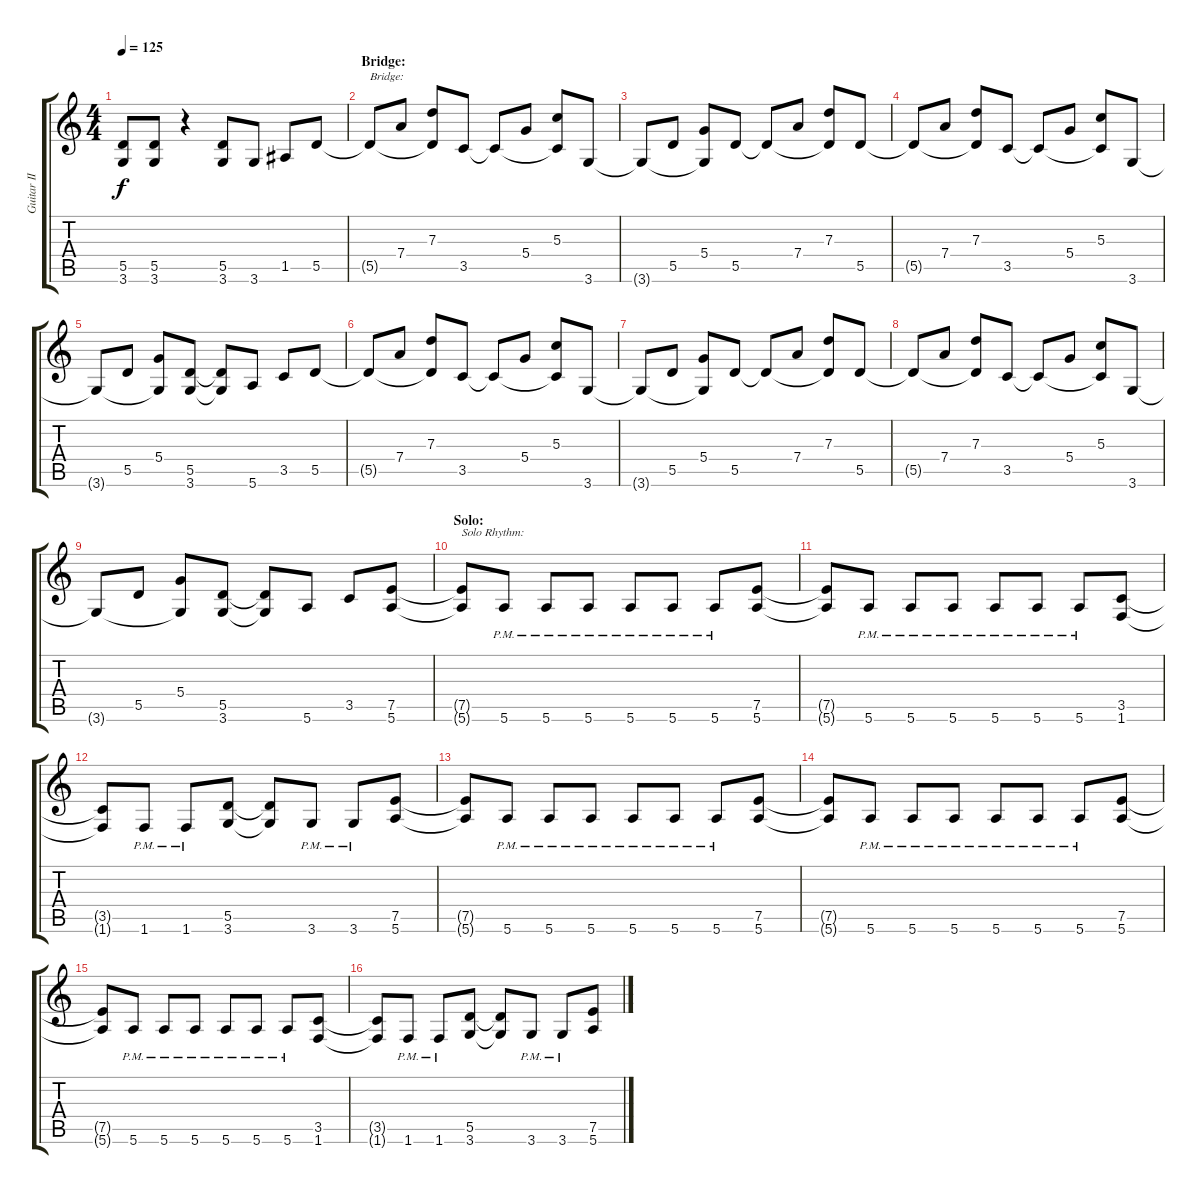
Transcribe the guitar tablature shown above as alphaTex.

\track ("Guitar II" "Guitar II") {instrument distortionguitar}
\staff {score tabs}
\tuning (E4 B3 G3 D3 A2 E2) {hide}
\ts (4 4)
\tempo 125
\clef g2
\ks c
(5.5 3.6).8{dy f} (5.5 3.6).8 r.4 (5.5 3.6).8 3.6.8 1.5.8 5.5.8 |
\section ("" "Bridge:")
5.5{t}.8{txt "Bridge:"} 7.4.8 (7.3 5.5{t}).8 3.5.8 3.5{t}.8 5.4.8 (5.3 3.5{t}).8 3.6.8 |
3.6{t}.8 5.5.8 (5.4 3.6{t}).8 5.5.8 5.5{t}.8 7.4.8 (7.3 5.5{t}).8 5.5.8 |
5.5{t}.8 7.4.8 (7.3 5.5{t}).8 3.5.8 3.5{t}.8 5.4.8 (5.3 3.5{t}).8 3.6.8 |
3.6{t}.8 5.5.8 (5.4 3.6{t}).8 (5.5 3.6).8 (5.5{t} 3.6{t}).8 5.6.8 3.5.8 5.5.8 |
5.5{t}.8 7.4.8 (7.3 5.5{t}).8 3.5.8 3.5{t}.8 5.4.8 (5.3 3.5{t}).8 3.6.8 |
3.6{t}.8 5.5.8 (5.4 3.6{t}).8 5.5.8 5.5{t}.8 7.4.8 (7.3 5.5{t}).8 5.5.8 |
5.5{t}.8 7.4.8 (7.3 5.5{t}).8 3.5.8 3.5{t}.8 5.4.8 (5.3 3.5{t}).8 3.6.8 |
3.6{t}.8 5.5.8 (5.4 3.6{t}).8 (5.5 3.6).8 (5.5{t} 3.6{t}).8 5.6.8 3.5.8 (7.5 5.6).8 |
\section ("" "Solo:")
(7.5{t} 5.6{t}).8{txt "Solo Rhythm:"} 5.6{pm}.8 5.6{pm}.8 5.6{pm}.8 5.6{pm}.8 5.6{pm}.8 5.6{pm}.8 (7.5 5.6).8 |
(7.5{t} 5.6{t}).8 5.6{pm}.8 5.6{pm}.8 5.6{pm}.8 5.6{pm}.8 5.6{pm}.8 5.6{pm}.8 (3.5 1.6).8 |
(3.5{t} 1.6{t}).8 1.6{pm}.8 1.6{pm}.8 (5.5 3.6).8 (5.5{t} 3.6{t}).8 3.6{pm}.8 3.6{pm}.8 (7.5 5.6).8 |
(7.5{t} 5.6{t}).8 5.6{pm}.8 5.6{pm}.8 5.6{pm}.8 5.6{pm}.8 5.6{pm}.8 5.6{pm}.8 (7.5 5.6).8 |
(7.5{t} 5.6{t}).8 5.6{pm}.8 5.6{pm}.8 5.6{pm}.8 5.6{pm}.8 5.6{pm}.8 5.6{pm}.8 (7.5 5.6).8 |
(7.5{t} 5.6{t}).8 5.6{pm}.8 5.6{pm}.8 5.6{pm}.8 5.6{pm}.8 5.6{pm}.8 5.6{pm}.8 (3.5 1.6).8 |
(3.5{t} 1.6{t}).8 1.6{pm}.8 1.6{pm}.8 (5.5 3.6).8 (5.5{t} 3.6{t}).8 3.6{pm}.8 3.6{pm}.8 (7.5 5.6).8
